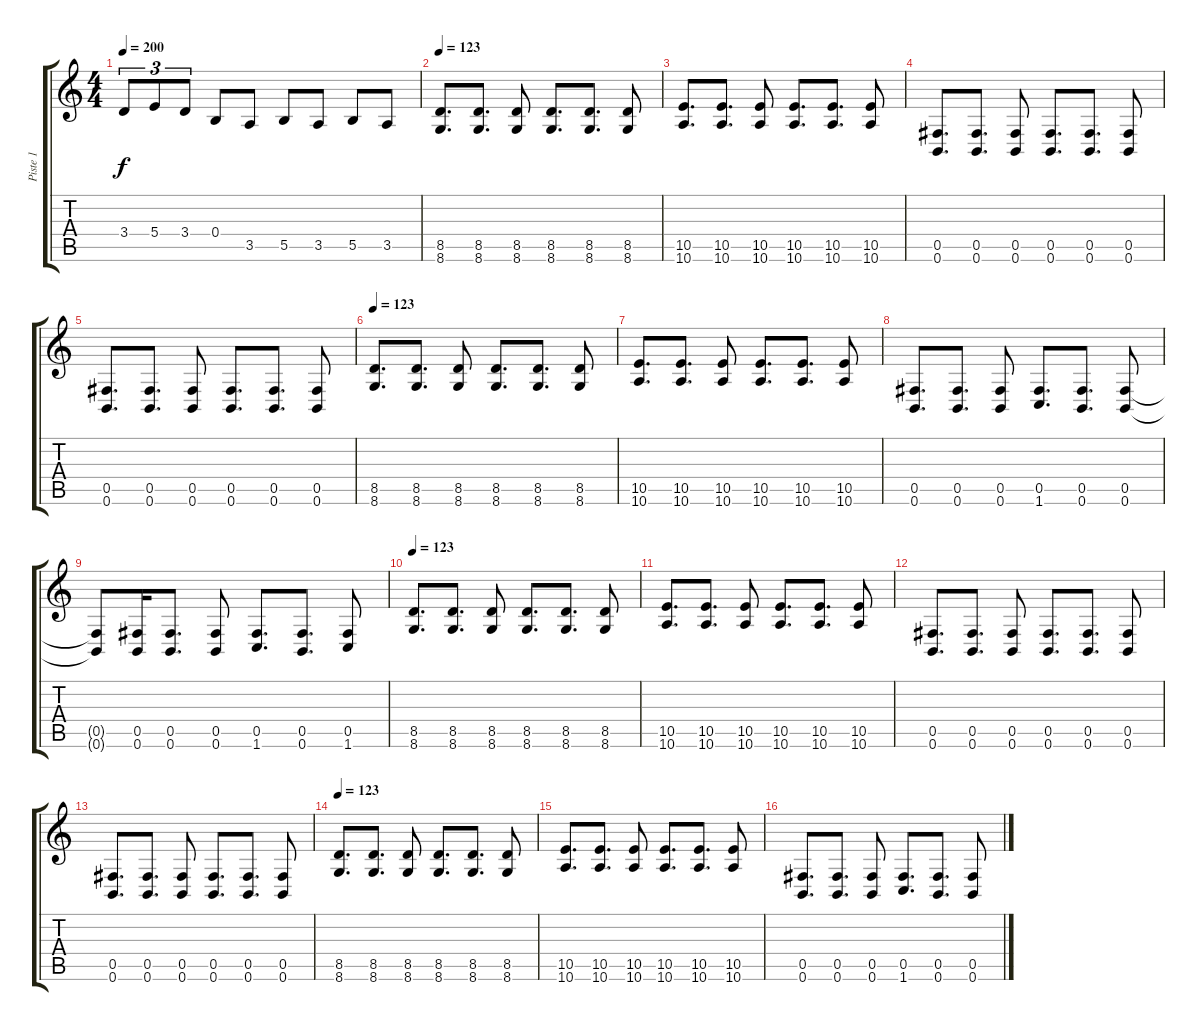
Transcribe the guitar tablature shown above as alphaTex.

\track ("Piste 1" "Piste 1") {instrument distortionguitar}
\staff {score tabs}
\tuning (Db4 Ab3 E3 B2 Gb2 B1) {hide}
\ts (4 4)
\tempo 200
\clef g2
\ks c
3.4.8{tu (3 2) dy f} 5.4.8{tu (3 2)} 3.4.8{tu (3 2)} 0.4.8 3.5.8 5.5.8 3.5.8 5.5.8 3.5.8 |
\tempo 123
(8.5 8.6).8{d} (8.5 8.6).8{d} (8.5 8.6).8 (8.5 8.6).8{d} (8.5 8.6).8{d} (8.5 8.6).8 |
(10.5 10.6).8{d} (10.5 10.6).8{d} (10.5 10.6).8 (10.5 10.6).8{d} (10.5 10.6).8{d} (10.5 10.6).8 |
(0.5 0.6).8{d} (0.5 0.6).8{d} (0.5 0.6).8 (0.5 0.6).8{d} (0.5 0.6).8{d} (0.5 0.6).8 |
(0.5 0.6).8{d} (0.5 0.6).8{d} (0.5 0.6).8 (0.5 0.6).8{d} (0.5 0.6).8{d} (0.5 0.6).8 |
\tempo 123
(8.5 8.6).8{d} (8.5 8.6).8{d} (8.5 8.6).8 (8.5 8.6).8{d} (8.5 8.6).8{d} (8.5 8.6).8 |
(10.5 10.6).8{d} (10.5 10.6).8{d} (10.5 10.6).8 (10.5 10.6).8{d} (10.5 10.6).8{d} (10.5 10.6).8 |
(0.5 0.6).8{d} (0.5 0.6).8{d} (0.5 0.6).8 (0.5 1.6).8{d} (0.5 0.6).8{d} (0.5 0.6).8 |
(0.5{t} 0.6{t}).8 (0.5 0.6).16 (0.5 0.6).8{d} (0.5 0.6).8 (0.5 1.6).8{d} (0.5 0.6).8{d} (0.5 1.6).8 |
\tempo 123
(8.5 8.6).8{d} (8.5 8.6).8{d} (8.5 8.6).8 (8.5 8.6).8{d} (8.5 8.6).8{d} (8.5 8.6).8 |
(10.5 10.6).8{d} (10.5 10.6).8{d} (10.5 10.6).8 (10.5 10.6).8{d} (10.5 10.6).8{d} (10.5 10.6).8 |
(0.5 0.6).8{d} (0.5 0.6).8{d} (0.5 0.6).8 (0.5 0.6).8{d} (0.5 0.6).8{d} (0.5 0.6).8 |
(0.5 0.6).8{d} (0.5 0.6).8{d} (0.5 0.6).8 (0.5 0.6).8{d} (0.5 0.6).8{d} (0.5 0.6).8 |
\tempo 123
(8.5 8.6).8{d} (8.5 8.6).8{d} (8.5 8.6).8 (8.5 8.6).8{d} (8.5 8.6).8{d} (8.5 8.6).8 |
(10.5 10.6).8{d} (10.5 10.6).8{d} (10.5 10.6).8 (10.5 10.6).8{d} (10.5 10.6).8{d} (10.5 10.6).8 |
(0.5 0.6).8{d} (0.5 0.6).8{d} (0.5 0.6).8 (0.5 1.6).8{d} (0.5 0.6).8{d} (0.5 0.6).8
